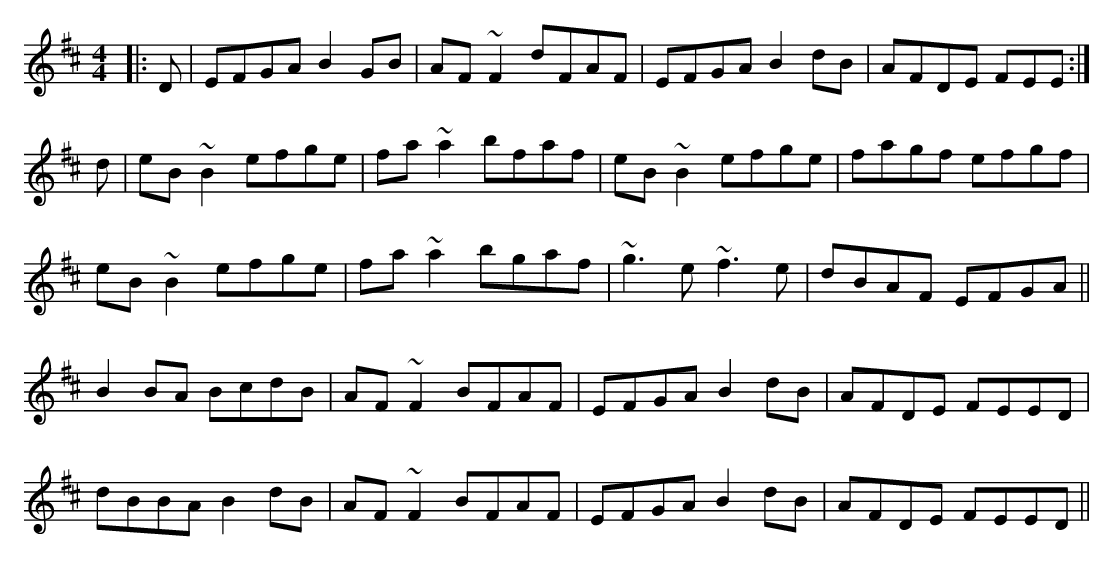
X:1
M:4/4
K:Edor
|:D|EFGA B2GB|AF~F2 dFAF|EFGA B2dB|AFDE FEE:|
d|eB~B2 efge|fa~a2 bfaf|eB~B2 efge|fagf efgf|
eB~B2 efge|fa~a2 bgaf|~g3e ~f3e|dBAF EFGA||
B2BA BcdB|AF~F2 BFAF|EFGA B2dB|AFDE FEED|
dBBA B2dB|AF~F2 BFAF|EFGA B2dB|AFDE FEED||
